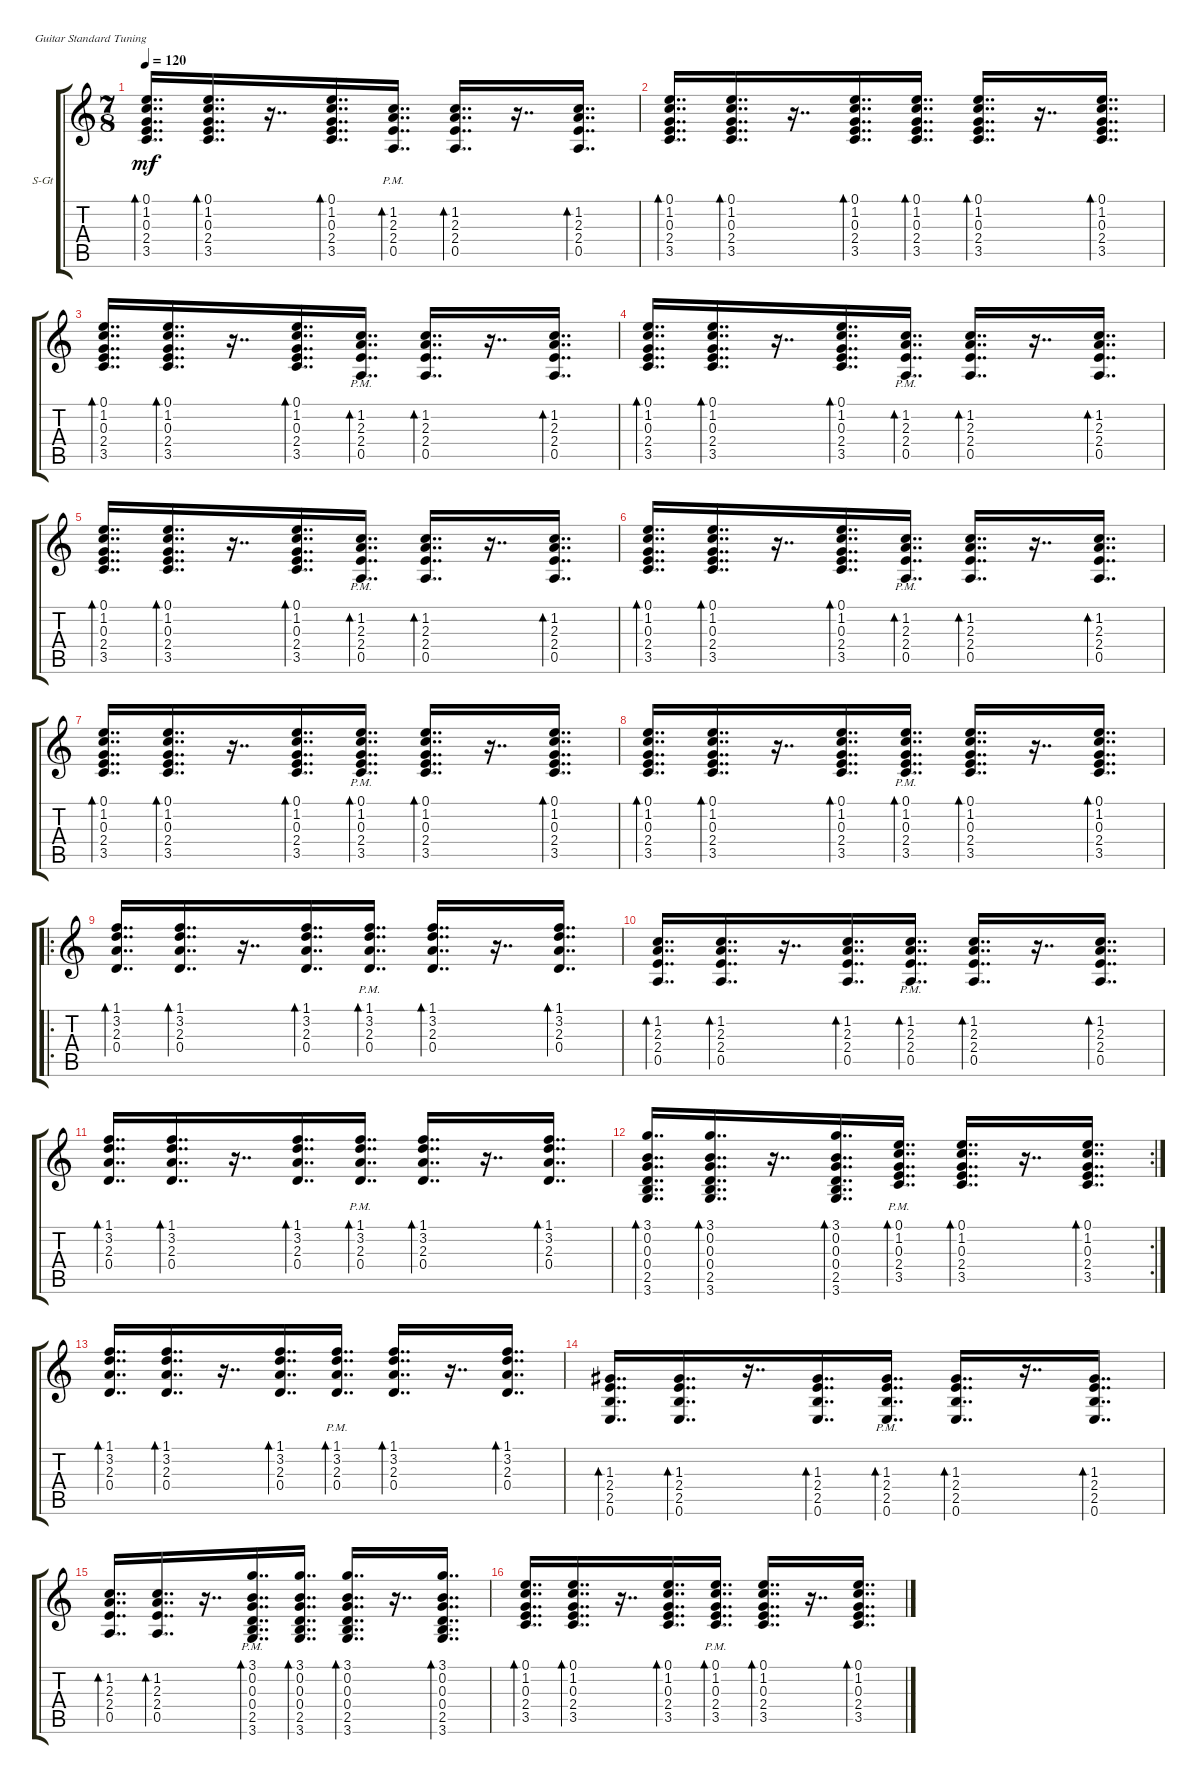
\defaultSystemsLayout 4
\bracketExtendMode groupsimilarinstruments
\firstSystemTrackNameOrientation horizontal
\otherSystemsTrackNameOrientation horizontal
\track ("Steel Guitar" "S-Gt") {instrument acousticguitarsteel}
\staff {score tabs}
\tuning (E4 B3 G3 D3 A2 E2)
\ts (7 8)
\tempo 120
\clef g2
\ks c
(3.5 2.4 0.3 1.2 0.1).16{dd bd 56 dy mf} (3.5 2.4 0.3 1.2 0.1).16{dd bd 56} r.16{dd} (3.5 2.4 0.3 1.2 0.1).16{dd bd 56} (0.5 2.4 2.3{pm} 1.2).16{dd bd 56} (0.5 2.4 2.3 1.2).16{dd bd 56} r.16{dd} (0.5 2.4 2.3 1.2).16{dd bd 56} |
(3.5 2.4 0.3 1.2 0.1).16{dd bd 56} (3.5 2.4 0.3 1.2 0.1).16{dd bd 56} r.16{dd} (3.5 2.4 0.3 1.2 0.1).16{dd bd 56} (3.5 2.4 0.3 1.2 0.1).16{dd bd 56} (3.5 2.4 0.3 1.2 0.1).16{dd bd 56} r.16{dd} (3.5 2.4 0.3 1.2 0.1).16{dd bd 56} |
(3.5 2.4 0.3 1.2 0.1).16{dd bd 56} (3.5 2.4 0.3 1.2 0.1).16{dd bd 56} r.16{dd} (3.5 2.4 0.3 1.2 0.1).16{dd bd 56} (0.5 2.4 2.3{pm} 1.2).16{dd bd 56} (0.5 2.4 2.3 1.2).16{dd bd 56} r.16{dd} (0.5 2.4 2.3 1.2).16{dd bd 56} |
(3.5 2.4 0.3 1.2 0.1).16{dd bd 56} (3.5 2.4 0.3 1.2 0.1).16{dd bd 56} r.16{dd} (3.5 2.4 0.3 1.2 0.1).16{dd bd 56} (0.5 2.4 2.3{pm} 1.2).16{dd bd 56} (0.5 2.4 2.3 1.2).16{dd bd 56} r.16{dd} (0.5 2.4 2.3 1.2).16{dd bd 56} |
(3.5 2.4 0.3 1.2 0.1).16{dd bd 56} (3.5 2.4 0.3 1.2 0.1).16{dd bd 56} r.16{dd} (3.5 2.4 0.3 1.2 0.1).16{dd bd 56} (0.5 2.4 2.3{pm} 1.2).16{dd bd 56} (0.5 2.4 2.3 1.2).16{dd bd 56} r.16{dd} (0.5 2.4 2.3 1.2).16{dd bd 56} |
(3.5 2.4 0.3 1.2 0.1).16{dd bd 56} (3.5 2.4 0.3 1.2 0.1).16{dd bd 56} r.16{dd} (3.5 2.4 0.3 1.2 0.1).16{dd bd 56} (0.5 2.4 2.3{pm} 1.2).16{dd bd 56} (0.5 2.4 2.3 1.2).16{dd bd 56} r.16{dd} (0.5 2.4 2.3 1.2).16{dd bd 56} |
(3.5 2.4 0.3 1.2 0.1).16{dd bd 56} (3.5 2.4 0.3 1.2 0.1).16{dd bd 56} r.16{dd} (3.5 2.4 0.3 1.2 0.1).16{dd bd 56} (3.5 2.4 0.3{pm} 1.2 0.1).16{dd bd 56} (3.5 2.4 0.3 1.2 0.1).16{dd bd 56} r.16{dd} (3.5 2.4 0.3 1.2 0.1).16{dd bd 56} |
(3.5 2.4 0.3 1.2 0.1).16{dd bd 56} (3.5 2.4 0.3 1.2 0.1).16{dd bd 56} r.16{dd} (3.5 2.4 0.3 1.2 0.1).16{dd bd 56} (3.5 2.4 0.3{pm} 1.2 0.1).16{dd bd 56} (3.5 2.4 0.3 1.2 0.1).16{dd bd 56} r.16{dd} (3.5 2.4 0.3 1.2 0.1).16{dd bd 56} |
\ro
(0.4 2.3 3.2 1.1).16{dd bd 56} (2.3 3.2 1.1 0.4).16{dd bd 56} r.16{dd} (0.4 2.3 3.2 1.1).16{dd bd 56} (2.3{pm} 3.2 1.1 0.4).16{dd bd 56} (0.4 2.3 1.1 3.2).16{dd bd 56} r.16{dd} (0.4 2.3 3.2 1.1).16{dd bd 56} |
(2.4 2.3 1.2 0.5).16{dd bd 56} (2.3 1.2 2.4 0.5).16{dd bd 56} r.16{dd} (2.4 2.3 1.2 0.5).16{dd bd 56} (2.3{pm} 1.2 2.4 0.5).16{dd bd 56} (2.4 2.3 1.2 0.5).16{dd bd 56} r.16{dd} (2.4 2.3 1.2 0.5).16{dd bd 56} |
(0.4 2.3 3.2 1.1).16{dd bd 56} (2.3 3.2 1.1 0.4).16{dd bd 56} r.16{dd} (0.4 2.3 3.2 1.1).16{dd bd 56} (2.3{pm} 3.2 1.1 0.4).16{dd bd 56} (0.4 2.3 1.1 3.2).16{dd bd 56} r.16{dd} (0.4 2.3 3.2 1.1).16{dd bd 56} |
\rc 2
(0.4 0.3 0.2 3.1 2.5 3.6).16{dd bd 56} (0.3 0.2 3.1 0.4 3.6 2.5).16{dd bd 56} r.16{dd} (0.4 0.3 0.2 3.1 2.5 3.6).16{dd bd 56} (3.5 2.4 0.3{pm} 1.2 0.1).16{dd bd 56} (3.5 2.4 0.3 1.2 0.1).16{dd bd 56} r.16{dd} (3.5 2.4 0.3 1.2 0.1).16{dd bd 56} |
(0.4 2.3 3.2 1.1).16{dd bd 56} (2.3 3.2 1.1 0.4).16{dd bd 56} r.16{dd} (0.4 2.3 3.2 1.1).16{dd bd 56} (2.3{pm} 3.2 1.1 0.4).16{dd bd 56} (0.4 2.3 1.1 3.2).16{dd bd 56} r.16{dd} (0.4 2.3 3.2 1.1).16{dd bd 56} |
(2.4 1.3 2.5 0.6).16{dd bd 56} (1.3 2.4 2.5 0.6).16{dd bd 56} r.16{dd} (2.4 1.3 2.5 0.6).16{dd bd 56} (1.3{pm} 2.4 2.5 0.6).16{dd bd 56} (2.4 1.3 2.5 0.6).16{dd bd 56} r.16{dd} (2.4 1.3 2.5 0.6).16{dd bd 56} |
(2.4 2.3 1.2 0.5).16{dd bd 56} (2.3 1.2 2.4 0.5).16{dd bd 56} r.16{dd} (0.3{pm} 0.2 0.4 2.5 3.6 3.1).16{dd bd 56} (0.4 0.3 0.2 2.5 3.6 3.1).16{dd bd 56} (0.4 0.3 0.2 2.5 3.6 3.1).16{dd bd 56} r.16{dd} (0.4 0.3 0.2 2.5 3.6 3.1).16{dd bd 56} |
(3.5 2.4 0.3 1.2 0.1).16{dd bd 56} (3.5 2.4 0.3 1.2 0.1).16{dd bd 56} r.16{dd} (3.5 2.4 0.3 1.2 0.1).16{dd bd 56} (3.5 2.4 0.3{pm} 1.2 0.1).16{dd bd 56} (3.5 2.4 0.3 1.2 0.1).16{dd bd 56} r.16{dd} (3.5 2.4 0.3 1.2 0.1).16{dd bd 56}
